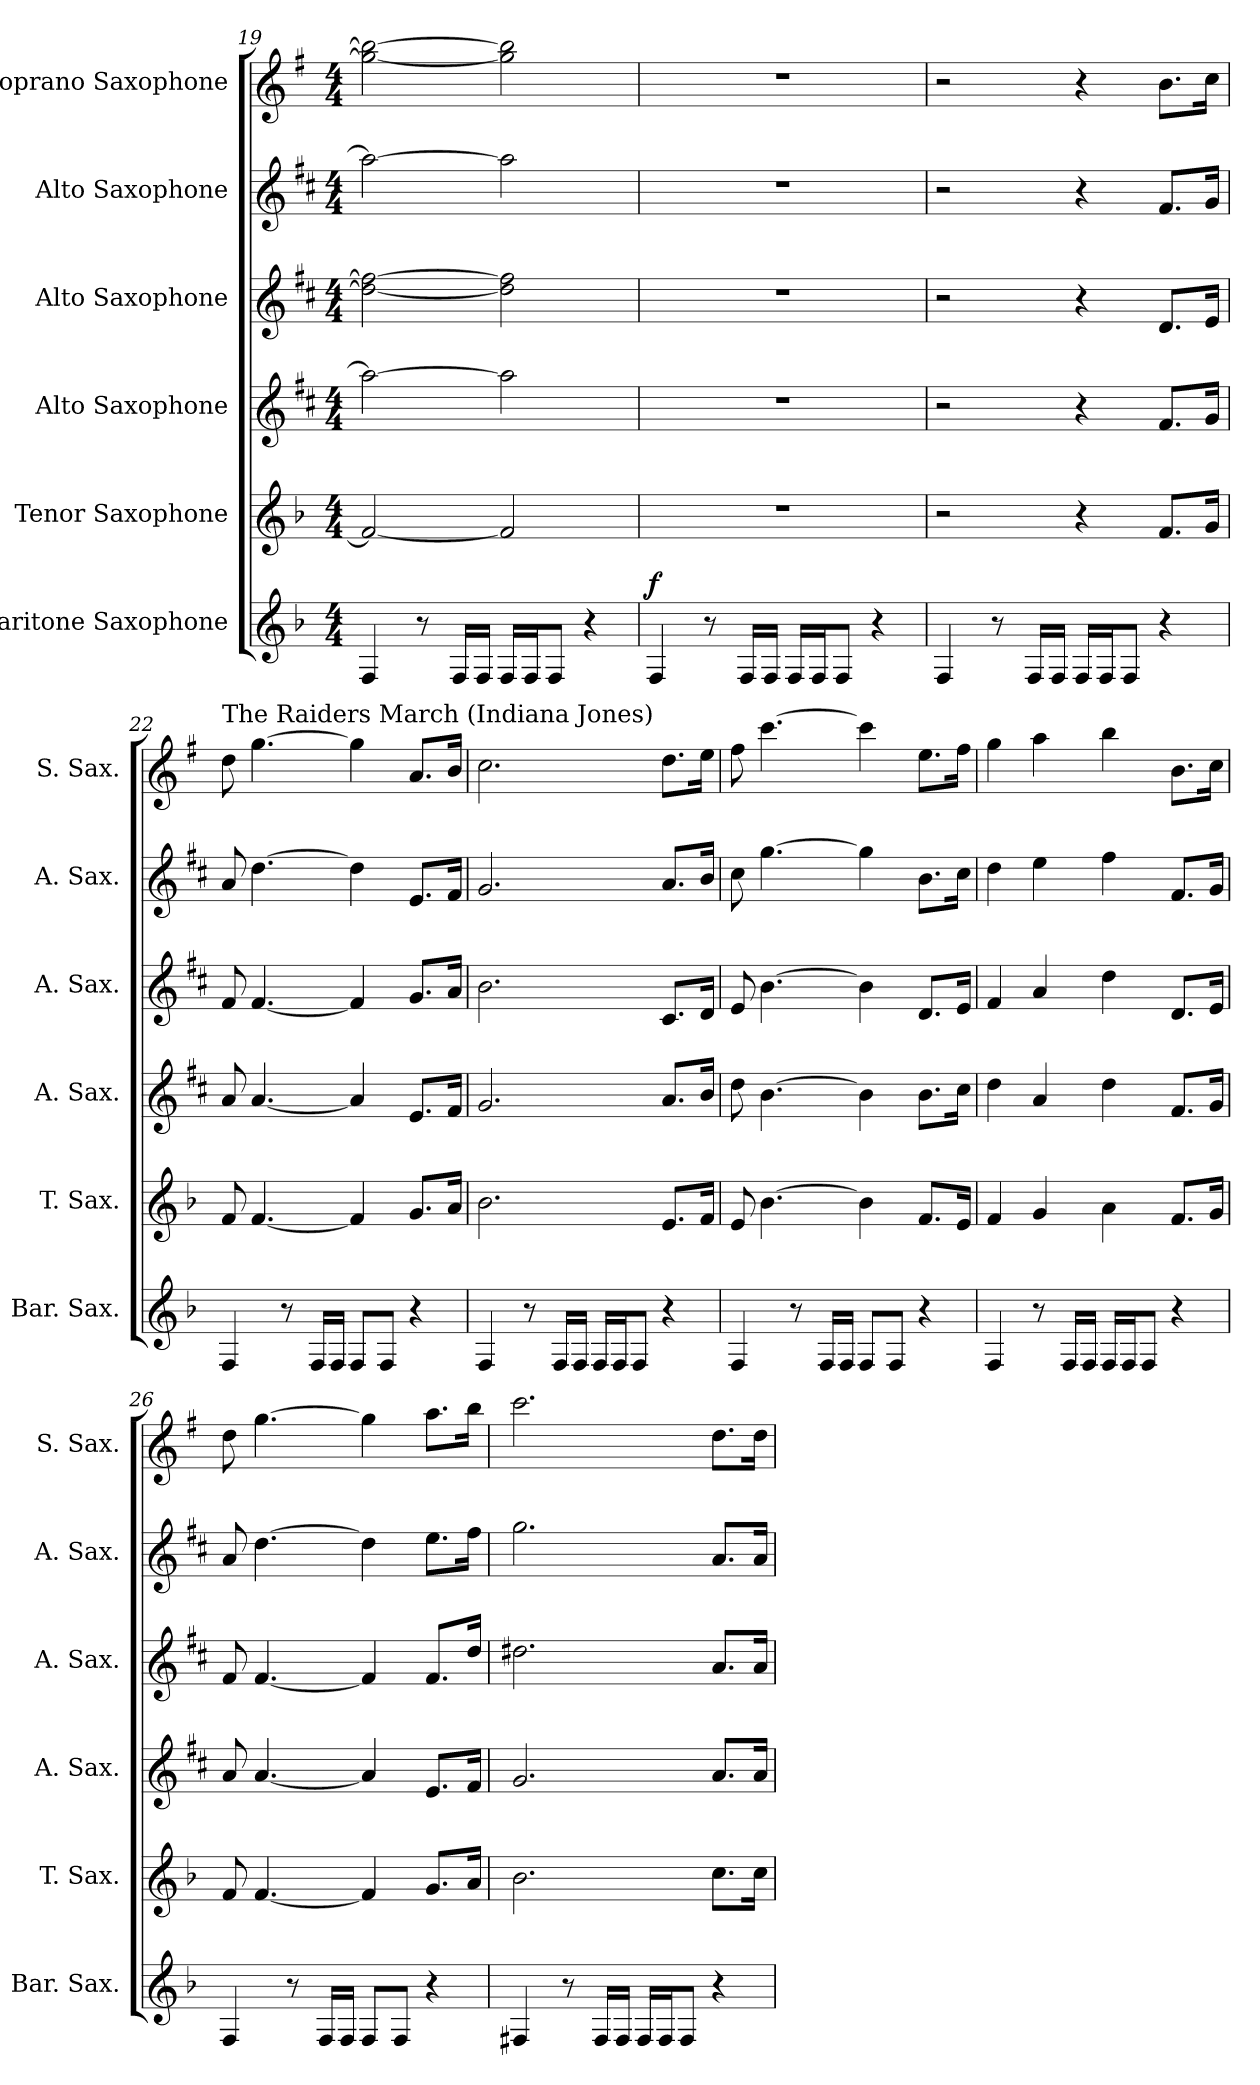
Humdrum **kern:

**kern	**dynam	**kern	**kern	**kern	**kern	**kern
*part6	*part6	*part5	*part4	*part3	*part2	*part1
*staff6	*staff6	*staff5	*staff4	*staff3	*staff2	*staff1
*I"Baritone Saxophone	*	*I"Tenor Saxophone	*I"Alto Saxophone	*I"Alto Saxophone	*I"Alto Saxophone	*I"Soprano Saxophone
*I'Bar. Sax.	*	*I'T. Sax.	*I'A. Sax.	*I'A. Sax.	*I'A. Sax.	*I'S. Sax.
*clefG2	*	*clefG2	*clefG2	*clefG2	*clefG2	*clefG2
*ITrd12c21	*	*ITrd8c14	*ITrd5c9	*ITrd5c9	*ITrd5c9	*ITrd1c2
*k[b-]	*	*k[b-]	*k[b-]	*k[b-]	*k[b-]	*k[b-]
*M4/4	*	*M4/4	*M4/4	*M4/4	*M4/4	*M4/4
=19	=19	=19	=19	=19	=19	=19
4FF/	.	2F/_	2cc\_	2f\_ 2a\_	2cc\_	2ff\_ 2aa\_
8r	.	.	.	.	.	.
16FF/LL	.	.	.	.	.	.
16FF/JJ	.	.	.	.	.	.
16FF/LL	.	2F/]	2cc\]	2f\] 2a\]	2cc\]	2ff\] 2aa\]
16FF/J	.	.	.	.	.	.
8FF/J	.	.	.	.	.	.
4r	.	.	.	.	.	.
=20	=20	=20	=20	=20	=20	=20
*	*	*	*	*	*	*MM135
!	!LO:DY:a	!	!	!	!	!
4FF/	f	1r	1r	1r	1r	1r
8r	.	.	.	.	.	.
16FF/LL	.	.	.	.	.	.
16FF/JJ	.	.	.	.	.	.
16FF/LL	.	.	.	.	.	.
16FF/J	.	.	.	.	.	.
8FF/J	.	.	.	.	.	.
4r	.	.	.	.	.	.
!!LO:LB:g=z
=21	=21	=21	=21	=21	=21	=21
4FF/	.	2r	2r	2r	2r	2r
8r	.	.	.	.	.	.
16FF/LL	.	.	.	.	.	.
16FF/JJ	.	.	.	.	.	.
16FF/LL	.	4r	4r	4r	4r	4r
16FF/J	.	.	.	.	.	.
8FF/J	.	.	.	.	.	.
4r	.	8.F/L	8.A/L	8.F/L	8.A/L	8.a\L
.	.	16G/Jk	16B-/Jk	16G/Jk	16B-/Jk	16b-\Jk
=22	=22	=22	=22	=22	=22	=22
!	!	!	!	!	!	!LO:TX:a:t=The Raiders March (Indiana Jones)
4FF/	.	8F/	8c/	8A/	8c/	8cc\
.	.	[4.F/	[4.c/	[4.A/	[4.f\	[4.ff\
8r	.	.	.	.	.	.
16FF/LL	.	.	.	.	.	.
16FF/JJ	.	.	.	.	.	.
8FF/L	.	4F/]	4c/]	4A/]	4f\]	4ff\]
8FF/J	.	.	.	.	.	.
4r	.	8.G/L	8.G/L	8.B-/L	8.G/L	8.g/L
.	.	16A/Jk	16A/Jk	16c/Jk	16A/Jk	16a/Jk
=23	=23	=23	=23	=23	=23	=23
4FF/	.	2.B-\	2.B-/	2.d\	2.B-/	2.b-\
8r	.	.	.	.	.	.
16FF/LL	.	.	.	.	.	.
16FF/JJ	.	.	.	.	.	.
16FF/LL	.	.	.	.	.	.
16FF/J	.	.	.	.	.	.
8FF/J	.	.	.	.	.	.
4r	.	8.E/L	8.c/L	8.E/L	8.c/L	8.cc\L
.	.	16F/Jk	16d/Jk	16F/Jk	16d/Jk	16dd\Jk
=24	=24	=24	=24	=24	=24	=24
4FF/	.	8E/	8f\	8G/	8e\	8ee\
.	.	[4.B-\	[4.d\	[4.d\	[4.b-\	[4.bb-\
8r	.	.	.	.	.	.
16FF/LL	.	.	.	.	.	.
16FF/JJ	.	.	.	.	.	.
8FF/L	.	4B-\]	4d\]	4d\]	4b-\]	4bb-\]
8FF/J	.	.	.	.	.	.
4r	.	8.F/L	8.d\L	8.F/L	8.d\L	8.dd\L
.	.	16E/Jk	16e\Jk	16G/Jk	16e\Jk	16ee\Jk
!!LO:PB:g=z
=25	=25	=25	=25	=25	=25	=25
4FF/	.	4F/	4f\	4A/	4f\	4ff\
8r	.	4G/	4c/	4c/	4g\	4gg\
16FF/LL	.	.	.	.	.	.
16FF/JJ	.	.	.	.	.	.
16FF/LL	.	4A\	4f\	4f\	4a\	4aa\
16FF/J	.	.	.	.	.	.
8FF/J	.	.	.	.	.	.
4r	.	8.F/L	8.A/L	8.F/L	8.A/L	8.a\L
.	.	16G/Jk	16B-/Jk	16G/Jk	16B-/Jk	16b-\Jk
=26	=26	=26	=26	=26	=26	=26
4FF/	.	8F/	8c/	8A/	8c/	8cc\
.	.	[4.F/	[4.c/	[4.A/	[4.f\	[4.ff\
8r	.	.	.	.	.	.
16FF/LL	.	.	.	.	.	.
16FF/JJ	.	.	.	.	.	.
8FF/L	.	4F/]	4c/]	4A/]	4f\]	4ff\]
8FF/J	.	.	.	.	.	.
4r	.	8.G/L	8.G/L	8.A/L	8.g\L	8.gg\L
.	.	16A/Jk	16A/Jk	16f/Jk	16a\Jk	16aa\Jk
=27	=27	=27	=27	=27	=27	=27
4FF#X/	.	2.B-\	2.B-/	2.f#X\	2.b-\	2.bb-\
8r	.	.	.	.	.	.
16FF#/LL	.	.	.	.	.	.
16FF#/JJ	.	.	.	.	.	.
16FF#/LL	.	.	.	.	.	.
16FF#/J	.	.	.	.	.	.
8FF#/J	.	.	.	.	.	.
4r	.	8.c\L	8.c/L	8.c/L	8.c/L	8.cc\L
.	.	16c\Jk	16c/Jk	16c/Jk	16c/Jk	16cc\Jk
=	=	=	=	=	=	=
*-	*-	*-	*-	*-	*-	*-
